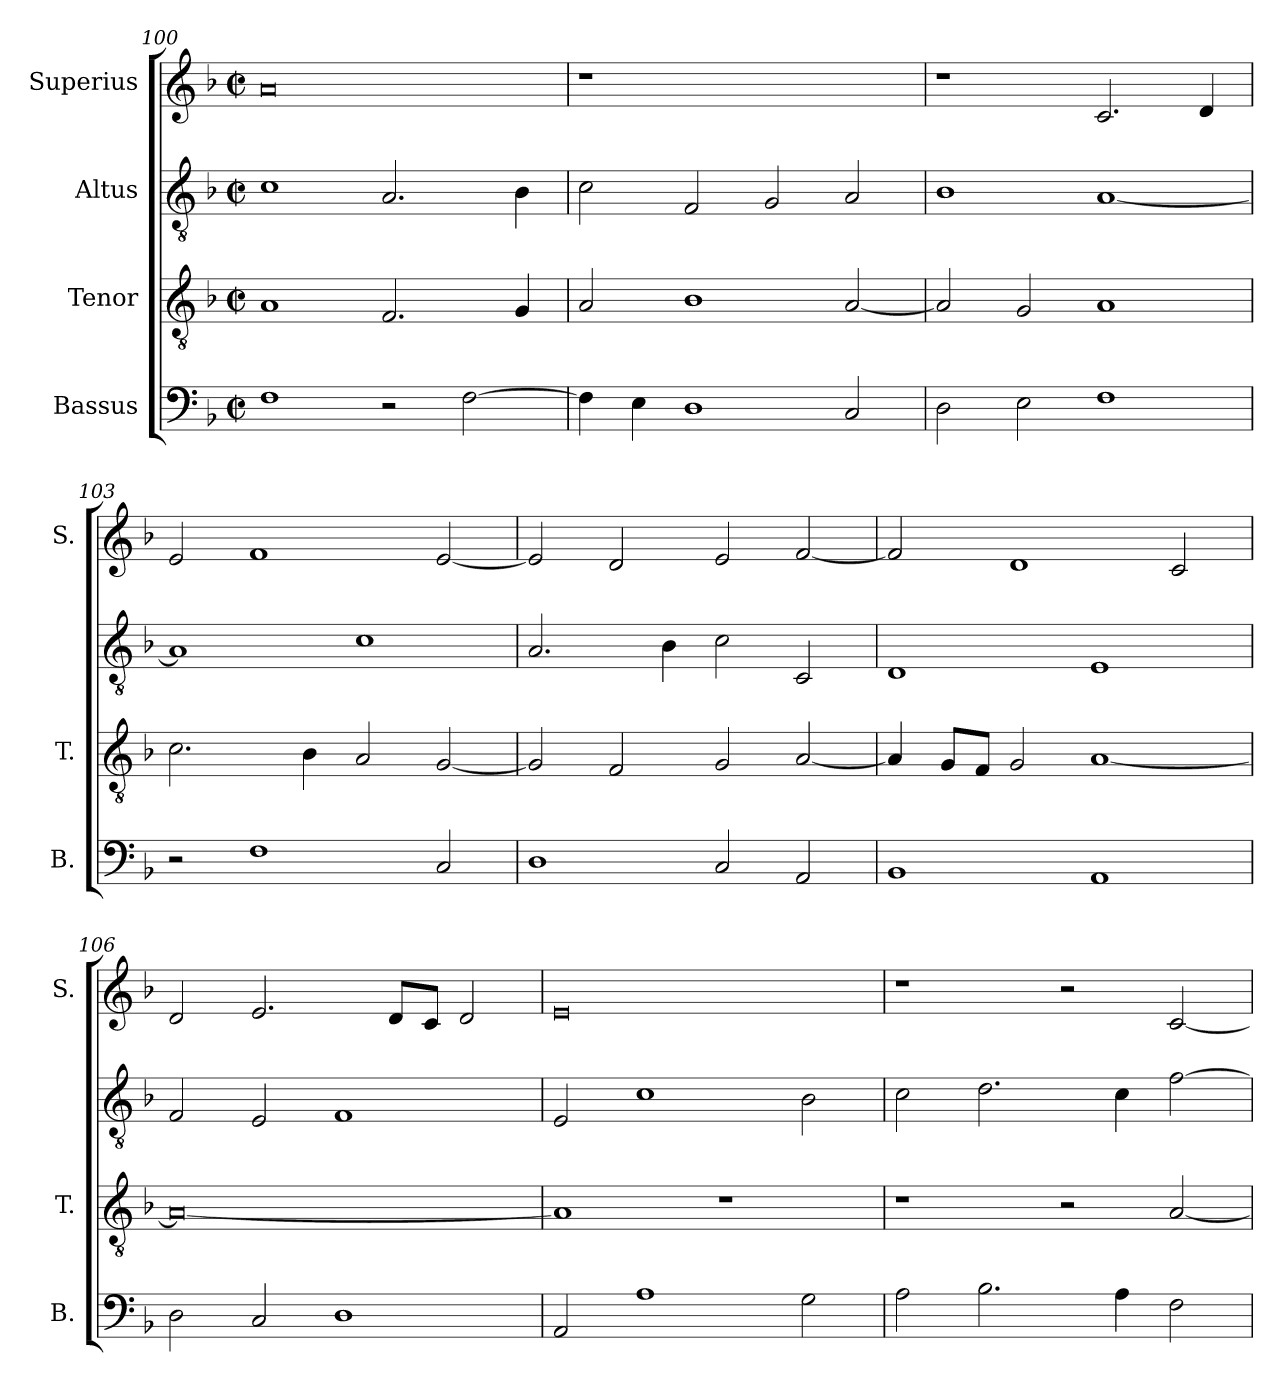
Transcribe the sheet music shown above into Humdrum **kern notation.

**kern	**kern	**kern	**kern
*part4	*part3	*part2	*part1
*staff4	*staff3	*staff2	*staff1
*I"Bassus	*I"Tenor	*I"Altus	*I"Superius
*I'B.	*I'T.	*	*I'S.
*clefF4	*clefGv2	*clefGv2	*clefG2
*	*ITrd7c12	*ITrd7c12	*
*k[b-]	*k[b-]	*k[b-]	*k[b-]
*F:	*F:	*F:	*F:
*M2/2	*M2/2	*M2/2	*M2/2
*met(c|)	*met(c|)	*met(c|)	*met(c|)
=100	=100	=100	=100
1Fi	1AAi	1Ci	0ai
2r	2.FFi/	2.AAi/	.
[>2Fi\	.	.	.
.	4GGi/	4BB-i\	.
=101	=101	=101	=101
!	!	!	!LO:N:vis=1
4Fi\]	2AAi/	2Ci\	1r
4Ei\	.	.	.
1Di	1BB-i	2FFi/	.
.	.	2GGi/	1ryy
2Ci/	[<2AAi/	2AAi/	.
!!LO:LB:g=z
=102	=102	=102	=102
2Di\	2AAi/]	1BB-i	1r
2Ei\	2GGi/	.	.
1Fi	1AAi	[<1AAi	2.ci/
.	.	.	4di/
=103	=103	=103	=103
2r	2.Ci\	1AAi]	2ei/
1Fi	.	.	1fi
.	4BB-i\	.	.
.	2AAi/	1Ci	.
2Ci/	[<2GGi/	.	[<2ei/
=104	=104	=104	=104
1Di	2GGi/]	2.AAi/	2ei/]
.	2FFi/	.	2di/
.	.	4BB-i\	.
2Ci/	2GGi/	2Ci\	2ei/
2AAi/	[<2AAi/	2CCi/	[<2fi/
=105	=105	=105	=105
1BB-i	4AAi/]	1DDi	2fi/]
.	8GGi/L	.	.
.	8FFi/J	.	.
.	2GGi/	.	1di
1AAi	[<1AAi	1EEi	.
.	.	.	2ci/
=106	=106	=106	=106
2Di\	0AAi_<	2FFi/	2di/
2Ci/	.	2EEi/	2.ei/
1Di	.	1FFi	.
.	.	.	8di/L
.	.	.	8ci/J
.	.	.	2di/
!!LO:PB:g=z
=107	=107	=107	=107
2AAi/	1AAi]	2EEi/	0ei
1Ai	.	1Ci	.
.	1r	.	.
2Gi\	.	2BB-i\	.
=108	=108	=108	=108
2Ai\	1r	2Ci\	1r
2.B-i\	.	2.Di\	.
.	2r	.	2r
4Ai\	.	4Ci\	.
2Fi\	[<2AAi/	[>2Fi\	[<2ci/
=	=	=	=
*-	*-	*-	*-
